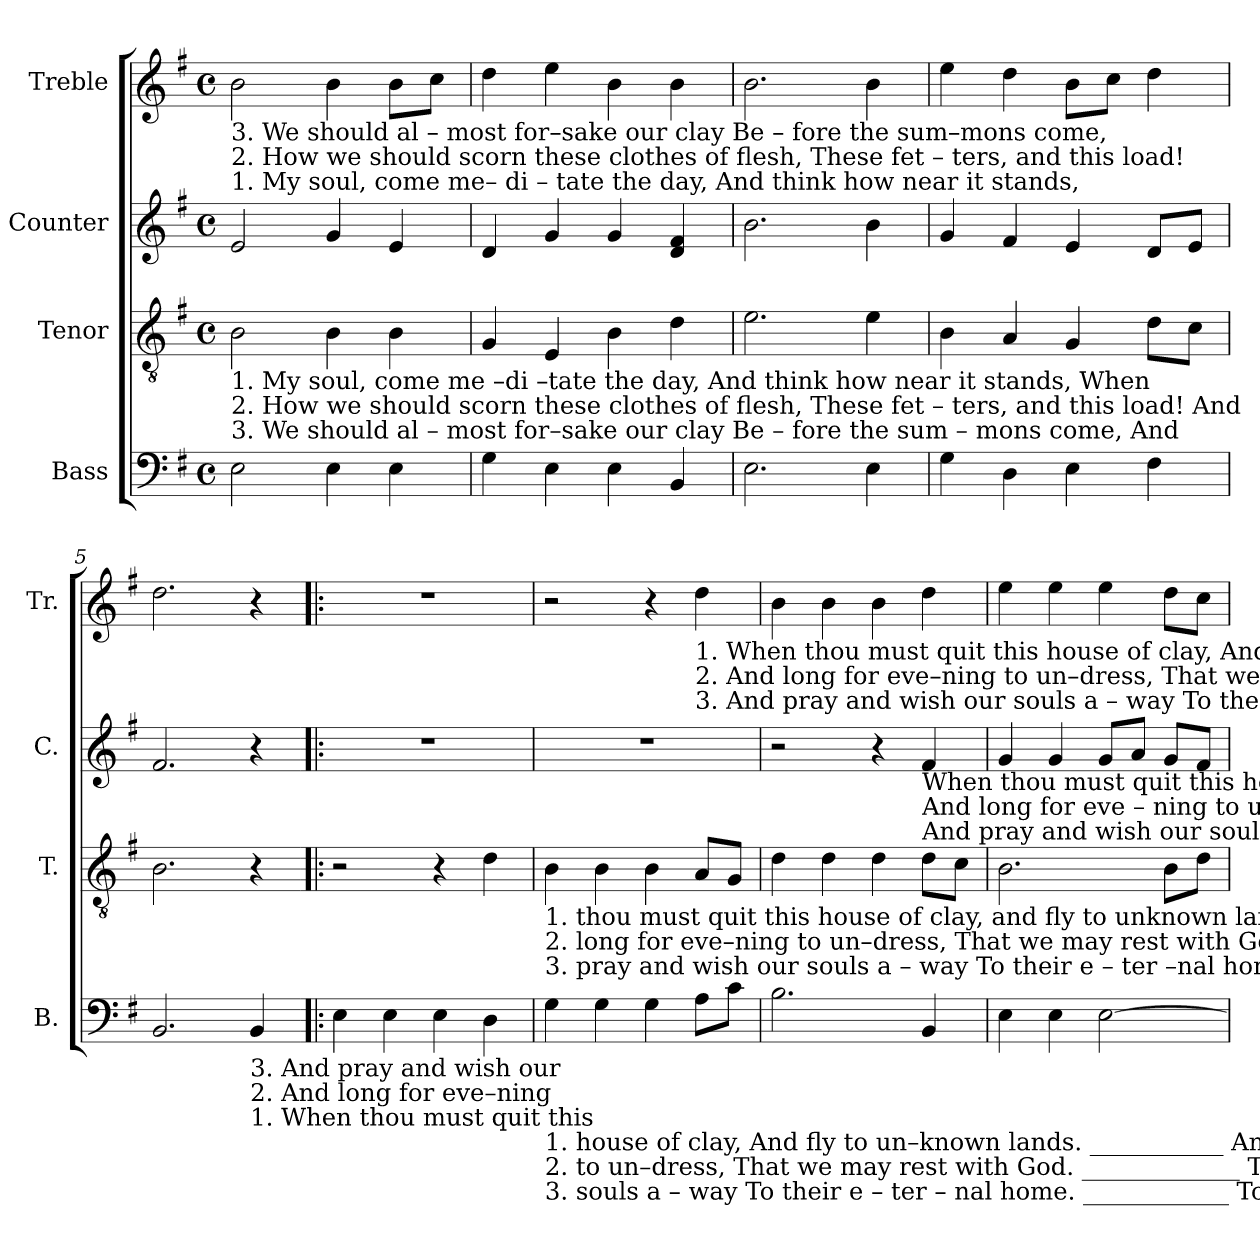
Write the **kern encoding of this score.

**kern	**kern	**kern	**kern
*part4	*part3	*part2	*part1
*staff4	*staff3	*staff2	*staff1
*I"Bass	*I"Tenor	*I"Counter	*I"Treble
*I'B.	*I'T.	*I'C.	*I'Tr.
*clefF4	*clefGv2	*clefG2	*clefG2
*k[f#]	*k[f#]	*k[f#]	*k[f#]
*M4/4	*M4/4	*M4/4	*M4/4
*met(c)	*met(c)	*met(c)	*met(c)
*MM120	*MM120	*MM120	*MM120
=1	=1	=1	=1
!	!	!	!LO:TX:b:t=3. We    should al –  most for–sake our   clay         Be  –  fore   the    sum–mons   come,
!	!	!	!LO:TX:b:t=2. How  we should scorn these clothes of flesh,   These fet  – ters,  and    this       load!
!	!	!	!LO:TX:b:t=1. My    soul,  come  me– di – tate  the    day,         And   think how   near    it        stands,
!	!LO:TX:b:t=1. My    soul, come    me –di –tate  the     day,         And    think how near     it        stands,                                               When	!	!
!	!LO:TX:b:t=2. How we should scorn these clothes of flesh,     These fet  – ters, and     this      load!                                                   And	!	!
!	!LO:TX:b:t=3. We   should al  –  most for–sake our    clay         Be  –  fore   the   sum – mons  come,                                                  And	!	!
2E\	2B\	2e/	2b\
4E\	4B\	4g/	4b\
4E\	4B\	4e/	8b\L
.	.	.	8cc\J
=2	=2	=2	=2
4G\	4G/	4d/	4dd\
4E\	4E/	4g/	4ee\
4E\	4B\	4g/	4b\
4BB/	4d\	4d/ 4f#/	4b\
=3	=3	=3	=3
2.E\	2.e\	2.b\	2.b\
4E\	4e\	4b\	4b\
=4	=4	=4	=4
4G\	4B\	4g/	4ee\
4D\	4A/	4f#/	4dd\
4E\	4G/	4e/	8b\L
.	.	.	8cc\J
4F#\	8d\L	8d/L	4dd\
.	8c\J	8e/J	.
=5	=5	=5	=5
2.BB/	2.B\	2.f#/	2.dd\
!LO:TX:b:t=3. And      pray  and    wish  our	!	!	!
!LO:TX:b:t=2. And      long   for     eve–ning	!	!	!
!LO:TX:b:t=1. When   thou must  quit   this	!	!	!
4BB/	4r	4r	4r
=6!|:	=6!|:	=6!|:	=6!|:
4E\	2r	1r	1r
4E\	.	.	.
4E\	4r	.	.
4D\	4d\	.	.
!!LO:LB:g=z
=7	=7	=7	=7
!	!LO:TX:b:t=1. thou must quit this house of clay, and      fly                         to       unknown lands. And fly   to    un – known lands,	!	!
!	!LO:TX:b:t=2. long for     eve–ning  to   un–dress, That   we                         may    rest with God, That  we  may rest  with     God.	!	!
!	!LO:TX:b:t=3. pray and wish  our  souls  a – way  To     their                       e    –    ter –nal  home, To  their  e –  ter – nal      home.	!	!
!LO:TX:b:t=1. house of clay, And     fly                      to     un–known lands. ___________                 And      fly    to   unknown    lands.  ____________	!	!	!
!LO:TX:b:t=2. to   un–dress, That    we                     may   rest  with  God. _____________                That     we   may rest  with    God. ______________	!	!	!
!LO:TX:b:t=3. souls a – way   To     their                    e   –   ter – nal   home. ____________                 To      their  e  –  ter – nal     home. ____________	!	!	!
4G\	4B\	1r	2r
4G\	4B\	.	.
4G\	4B\	.	4r
!	!	!	!LO:TX:b:t=1. When thou must quit this   house of   clay,    And      fly   to   unknown    lands.             And      fly    to    un – known
!	!	!	!LO:TX:b:t=2.  And   long  for    eve–ning     to    un–dress,   That     we may rest  with    God.               That     we   may rest  with
!	!	!	!LO:TX:b:t=3.  And   pray and  wish our   souls   a – way      To       their e  –  ter – nal    home.              To      their  e  – ter  – nal
8A\L	8A/L	.	4dd\
8c\J	8G/J	.	.
=8	=8	=8	=8
2.B\	4d\	2r	4b\
.	4d\	.	4b\
.	4d\	4r	4b\
!	!	!LO:TX:b:t=When  thou  must quit  this   house of   clay,  And    fly    to   un –known lands,	!
!	!	!LO:TX:b:t=And    long   for   eve – ning     to   un–dress, That   we  may  rest  with    God.	!
!	!	!LO:TX:b:t=And    pray   and  wish  our   souls  a –  way   To     their  e –  ter– nal      home.	!
4BB/	8d\L	4f#/	4dd\
.	8c\J	.	.
=9	=9	=9	=9
4E\	2.B\	4g/	4ee\
4E\	.	4g/	4ee\
[2E\	.	8g/L	4ee\
.	.	8a/J	.
.	8B\L	8g/L	8dd\L
.	8d\J	8f#/J	8cc\J
=	=	=	=
*-	*-	*-	*-
